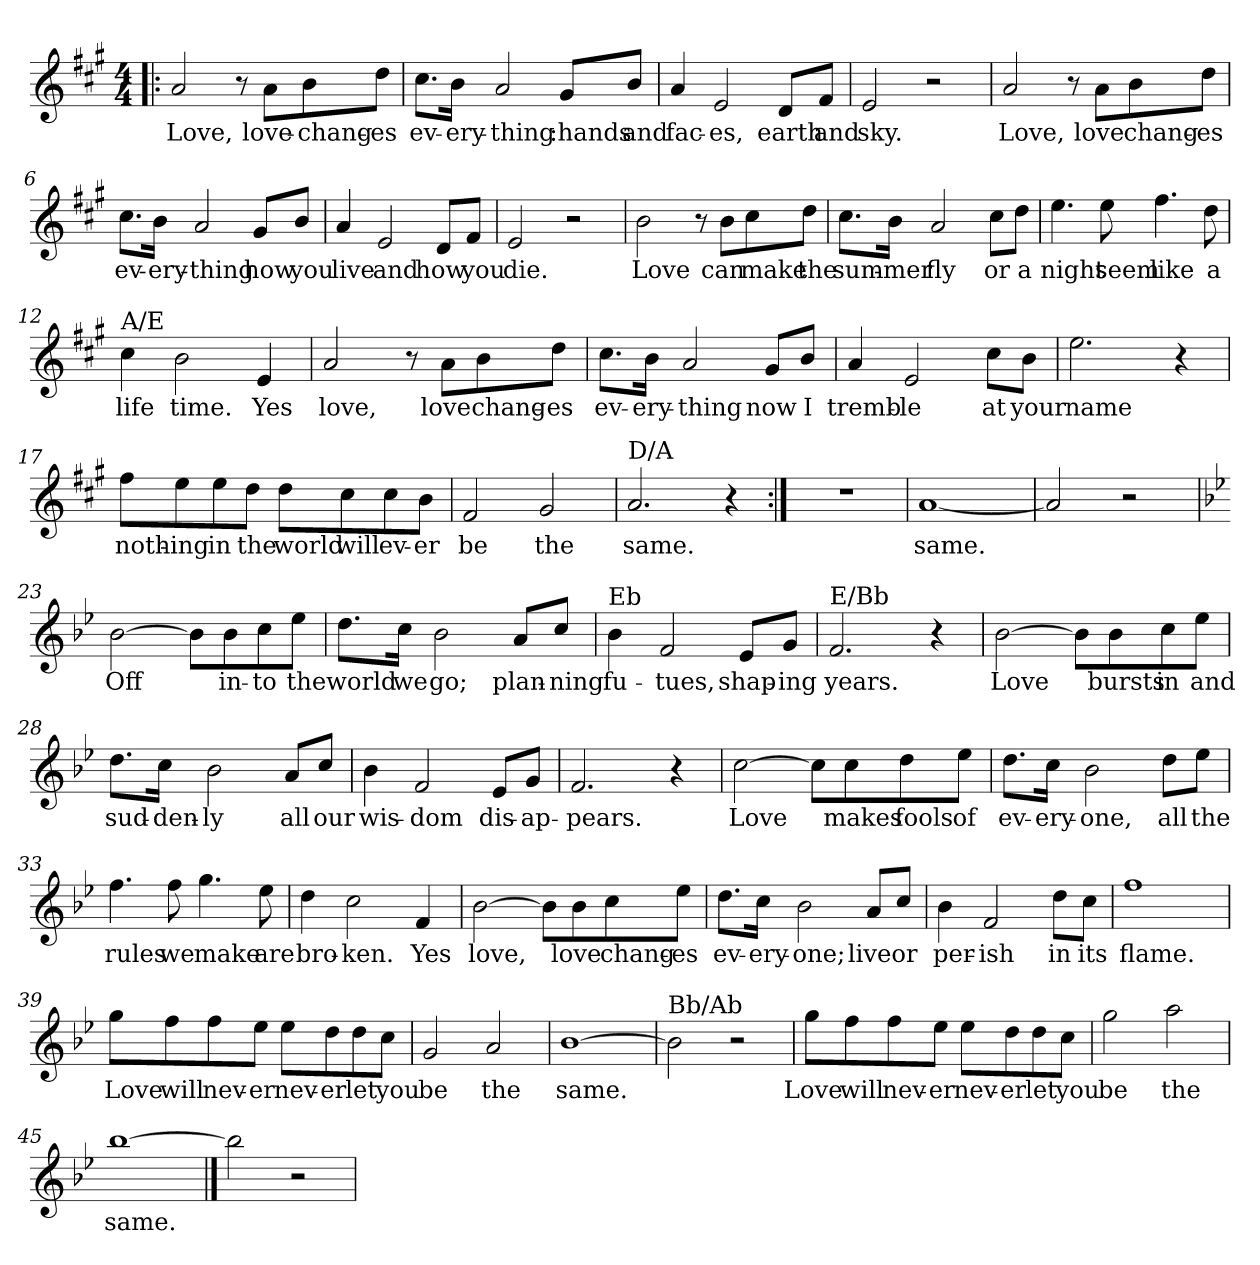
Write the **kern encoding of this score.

**kern	**text
*part1	*part1
*staff1	*staff1
*clefG2	*
*k[f#c#g#]	*
*A:	*
*M4/4	*
=1!|:	=1!|:
2a/	Love,
8r	.
8a\L	love-
8b\	-chang-
8dd\J	-es
=2	=2
8.cc#\L	ev-
16b\J	-ery-
2a/	-thing
8g#/L	:hands
8b/J	and
=3	=3
4a/	fac-
2e/	-es,
8d/L	earth
8f#/J	and
=4	=4
2e/	sky.
2r	.
=5	=5
2a/	Love,
8r	.
8a\L	love
8b\	chang-
8dd\J	-es
!!LO:LB:g=z
=6	=6
8.cc#\L	ev-
16b\J	-ery-
2a/	-thing
8g#/L	how
8b/J	you
=7	=7
4a/	live
2e/	and
8d/L	how
8f#/J	you
=8	=8
2e/	die.
2r	.
=9	=9
2b\	Love
8r	.
8b\L	can
8cc#\	make
8dd\J	the
=10	=10
8.cc#\L	sum-
16b\J	-mer
2a/	fly
8cc#\L	or
8dd\J	a
!!LO:LB:g=z
=11	=11
4.ee\	night
8ee\	seem
4.ff#\	like
8dd\	a
=12	=12
!LO:TX:a:t=A/E	!
4cc#\	-life
2b\	time.
4e/	Yes
=13	=13
2a/	love,
8r	.
8a\L	love
8b\	chang-
8dd\J	-es
=14	=14
8.cc#\L	ev-
16b\J	-ery-
2a/	-thing
8g#/L	now
8b/J	I
=15	=15
4a/	tremb-
2e/	-le
8cc#\L	at
8b\J	your
!!LO:LB:g=z
=16	=16
2.ee\	name
4r	.
=17	=17
8ff#\L	noth-
8ee\	-ing
8ee\	in
8dd\J	the
8dd\L	world
8cc#\	will
8cc#\	ev-
8b\J	-er
=18	=18
2f#/	be
2g#/	the
=19	=19
!LO:TX:a:t=D/A	!
2.a/	same.
4r	.
=20:|!	=20:|!
1r	.
=21	=21
[1a	same.
=22	=22
2a/]	.
2r	.
!!LO:LB:g=z
=23	=23
*k[b-e-]	*
*B-:	*
[2b-\	Off
8b-\L]	.
8b-\	in-
8cc\	-to
8ee-\J	the
=24	=24
8.dd\L	world
16cc\J	we
2b-\	go;
8a/L	plan-
8cc/J	-ning
=25	=25
!LO:TX:a:t=Eb	!
4b-\	fu-
2f/	-tues,
8e-/L	shap-
8g/J	-ing
=26	=26
!LO:TX:a:t=E/Bb	!
2.f/	years.
4r	.
=27	=27
[2b-\	Love
8b-\L]	.
8b-\	bursts
8cc\	in
8ee-\J	and
!!LO:LB:g=z
=28	=28
8.dd\L	sud-
16cc\J	-den-
2b-\	-ly
8a/L	all
8cc/J	our
=29	=29
4b-\	wis-
2f/	-dom
8e-/L	dis-
8g/J	-ap-
=30	=30
2.f/	-pears.
4r	.
=31	=31
[2cc\	Love
8cc\L]	.
8cc\	makes
8dd\	fools
8ee-\J	of
=32	=32
8.dd\L	ev-
16cc\J	-ery-
2b-\	-one,
8dd\L	all
8ee-\J	the
!!LO:LB:g=z
=33	=33
4.ff\	rules
8ff\	we
4.gg\	make
8ee-\	are
=34	=34
4dd\	bro-
2cc\	-ken.
4f/	Yes
=35	=35
[2b-\	love,
8b-\L]	.
8b-\	love
8cc\	chang-
8ee-\J	-es
=36	=36
8.dd\L	ev-
16cc\J	-ery-
2b-\	-one;
8a/L	live
8cc/J	or
!!LO:LB:g=z
=37	=37
4b-\	per-
2f/	-ish
8dd\L	in
8cc\J	its
=38	=38
1ff	flame.
=39	=39
8gg\L	Love
8ff\	will
8ff\	nev-
8ee-\J	-er
8ee-\L	-nev-
8dd\	-er
8dd\	let
8cc\J	you
=40	=40
2g/	be
2a/	the
=41	=41
[1b-	same.
=42	=42
!LO:TX:a:t=Bb/Ab	!
2b-\]	.
2r	.
!!LO:LB:g=z
=43	=43
8gg\L	Love
8ff\	will
8ff\	nev-
8ee-\J	-er
8ee-\L	nev-
8dd\	-er
8dd\	let
8cc\J	you
=44	=44
2gg\	be
2aa\	the
=45	=45
[1bb-	same.
==46	==46
2bb-\]	.
2r	.
=	=
*-	*-
